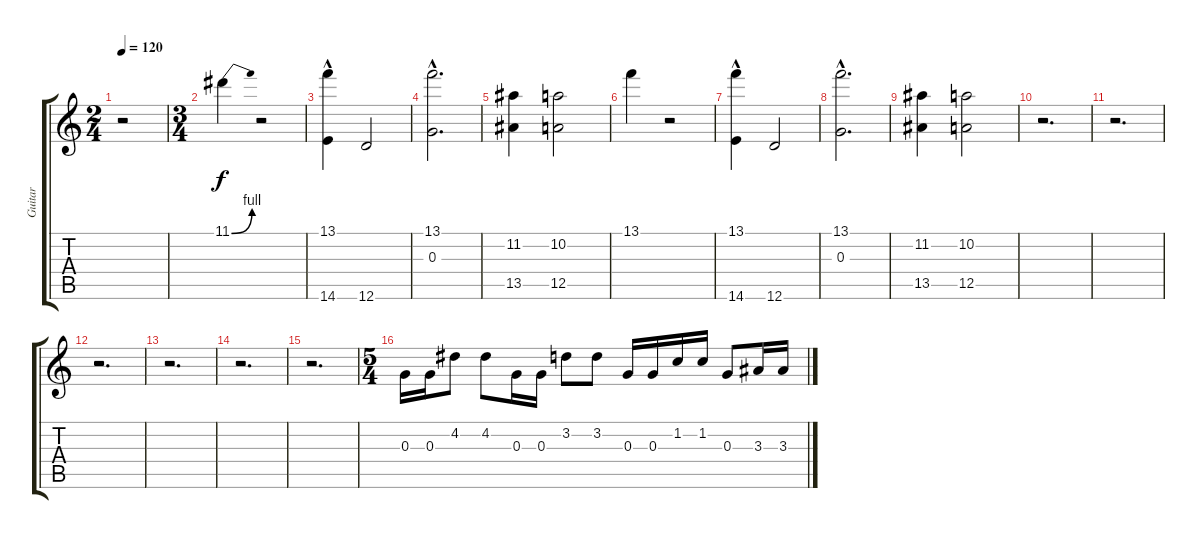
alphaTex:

\track ("Guitar" "Guitar") {instrument distortionguitar}
\staff {score tabs}
\tuning (E4 B3 G3 D3 A2 D2) {hide}
\ts (2 4)
\tempo 120
\clef g2
\ks c
r.2{dy f} |
\ts (3 4)
11.1{be (bend 0 0 60 4)}.4{instrument electricguitarclean} r.2 |
(13.1{hac} 14.6).4 12.6.2 |
(13.1{hac} 0.3{hac}).2{d} |
(11.2 13.5).4 (10.2 12.5).2 |
13.1.4 r.2 |
(13.1{hac} 14.6).4 12.6.2 |
(13.1{hac} 0.3{hac}).2{d} |
(11.2 13.5).4 (10.2 12.5).2 |
r.2{d} |
r.2{d} |
r.2{d} |
r.2{d} |
r.2{d} |
r.2{d} |
\ts (5 4)
0.3.16{instrument distortionguitar} 0.3.16 4.2.8 4.2.8 0.3.16 0.3.16 3.2.8 3.2.8 0.3.16 0.3.16 1.2.16 1.2.16 0.3.8 3.3.16 3.3.16
